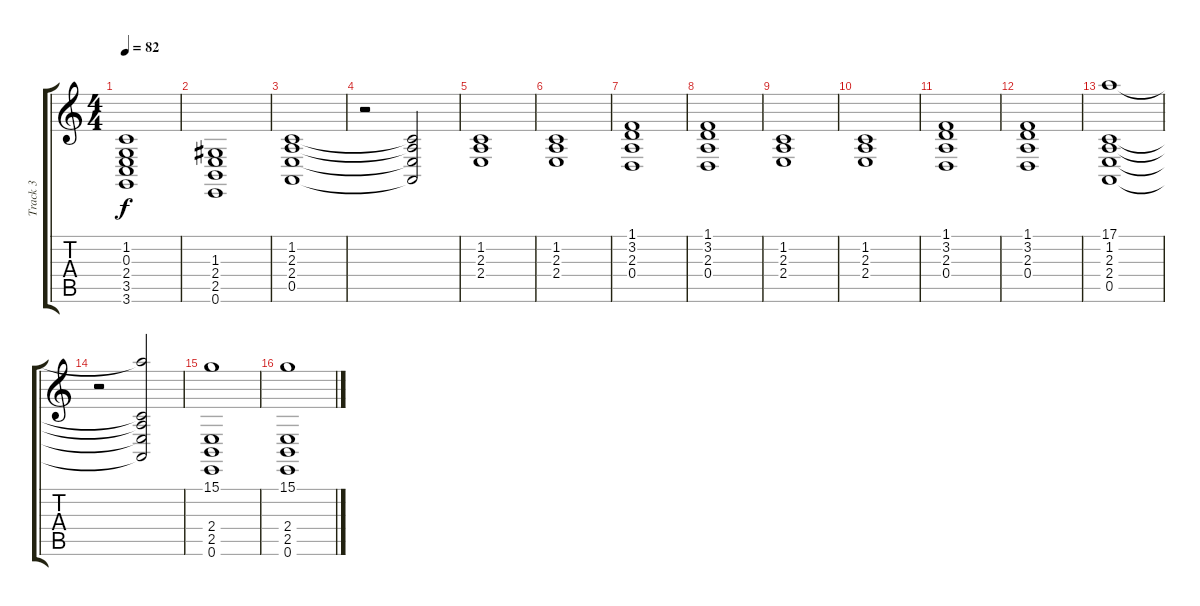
\track ("Track 3" "Track 3") {instrument stringensemble1}
\staff {score tabs}
\tuning (E4 B3 G3 D3 A2 E2) {hide}
\ts (4 4)
\tempo 82
\clef g2
\ks c
(1.2 0.3 2.4 3.5 3.6).1{dy f} |
(1.3 2.4 2.5 0.6).1 |
(1.2 2.3 2.4 0.5).1 |
r.2 (1.2{t} 2.3{t} 2.4{t} 0.5{t}).2 |
(1.2 2.3 2.4).1 |
(1.2 2.3 2.4).1 |
(1.1 3.2 2.3 0.4).1 |
(1.1 3.2 2.3 0.4).1 |
(1.2 2.3 2.4).1 |
(1.2 2.3 2.4).1 |
(1.1 3.2 2.3 0.4).1 |
(1.1 3.2 2.3 0.4).1 |
(17.1 1.2 2.3 2.4 0.5).1 |
r.2 (17.1{t} 1.2{t} 2.3{t} 2.4{t} 0.5{t}).2 |
(15.1 2.4 2.5 0.6).1 |
(15.1 2.4 2.5 0.6).1
